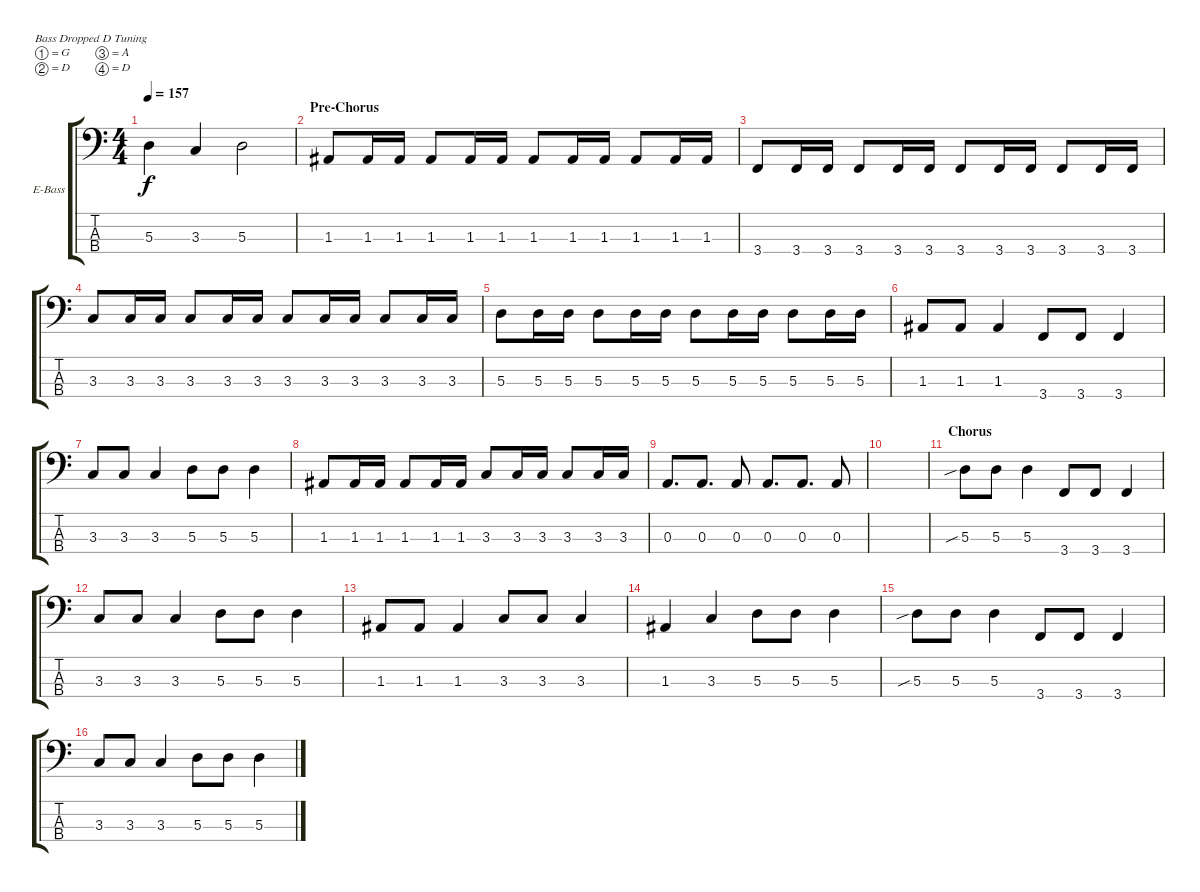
\defaultSystemsLayout 4
\bracketExtendMode groupsimilarinstruments
\firstSystemTrackNameOrientation horizontal
\otherSystemsTrackNameOrientation horizontal
\track ("Bass - Gray" "E-Bass") {instrument electricbassfinger}
\staff {score tabs}
\tuning (G2 D2 A1 D1)
\ts (4 4)
\tempo 157
\clef f4
\ks c
5.3.4{dy f} 3.3.4 5.3.2 |
\section ("" "Pre-Chorus")
1.3.8 1.3.16 1.3.16 1.3.8 1.3.16 1.3.16 1.3.8 1.3.16 1.3.16 1.3.8 1.3.16 1.3.16 |
3.4.8 3.4.16 3.4.16 3.4.8 3.4.16 3.4.16 3.4.8 3.4.16 3.4.16 3.4.8 3.4.16 3.4.16 |
3.3.8 3.3.16 3.3.16 3.3.8 3.3.16 3.3.16 3.3.8 3.3.16 3.3.16 3.3.8 3.3.16 3.3.16 |
5.3.8 5.3.16 5.3.16 5.3.8 5.3.16 5.3.16 5.3.8 5.3.16 5.3.16 5.3.8 5.3.16 5.3.16 |
1.3.8 1.3.8 1.3.4 3.4.8 3.4.8 3.4.4 |
3.3.8 3.3.8 3.3.4 5.3.8 5.3.8 5.3.4 |
1.3.8 1.3.16 1.3.16 1.3.8 1.3.16 1.3.16 3.3.8 3.3.16 3.3.16 3.3.8 3.3.16 3.3.16 |
0.3.8{d} 0.3.8{d} 0.3.8 0.3.8{d} 0.3.8{d} 0.3.8 |
|
\section ("" "Chorus")
5.3{sib}.8 5.3.8 5.3.4 3.4.8 3.4.8 3.4.4 |
3.3.8 3.3.8 3.3.4 5.3.8 5.3.8 5.3.4 |
1.3.8 1.3.8 1.3.4 3.3.8 3.3.8 3.3.4 |
1.3.4 3.3.4 5.3.8 5.3.8 5.3.4 |
5.3{sib}.8 5.3.8 5.3.4 3.4.8 3.4.8 3.4.4 |
3.3.8 3.3.8 3.3.4 5.3.8 5.3.8 5.3.4
